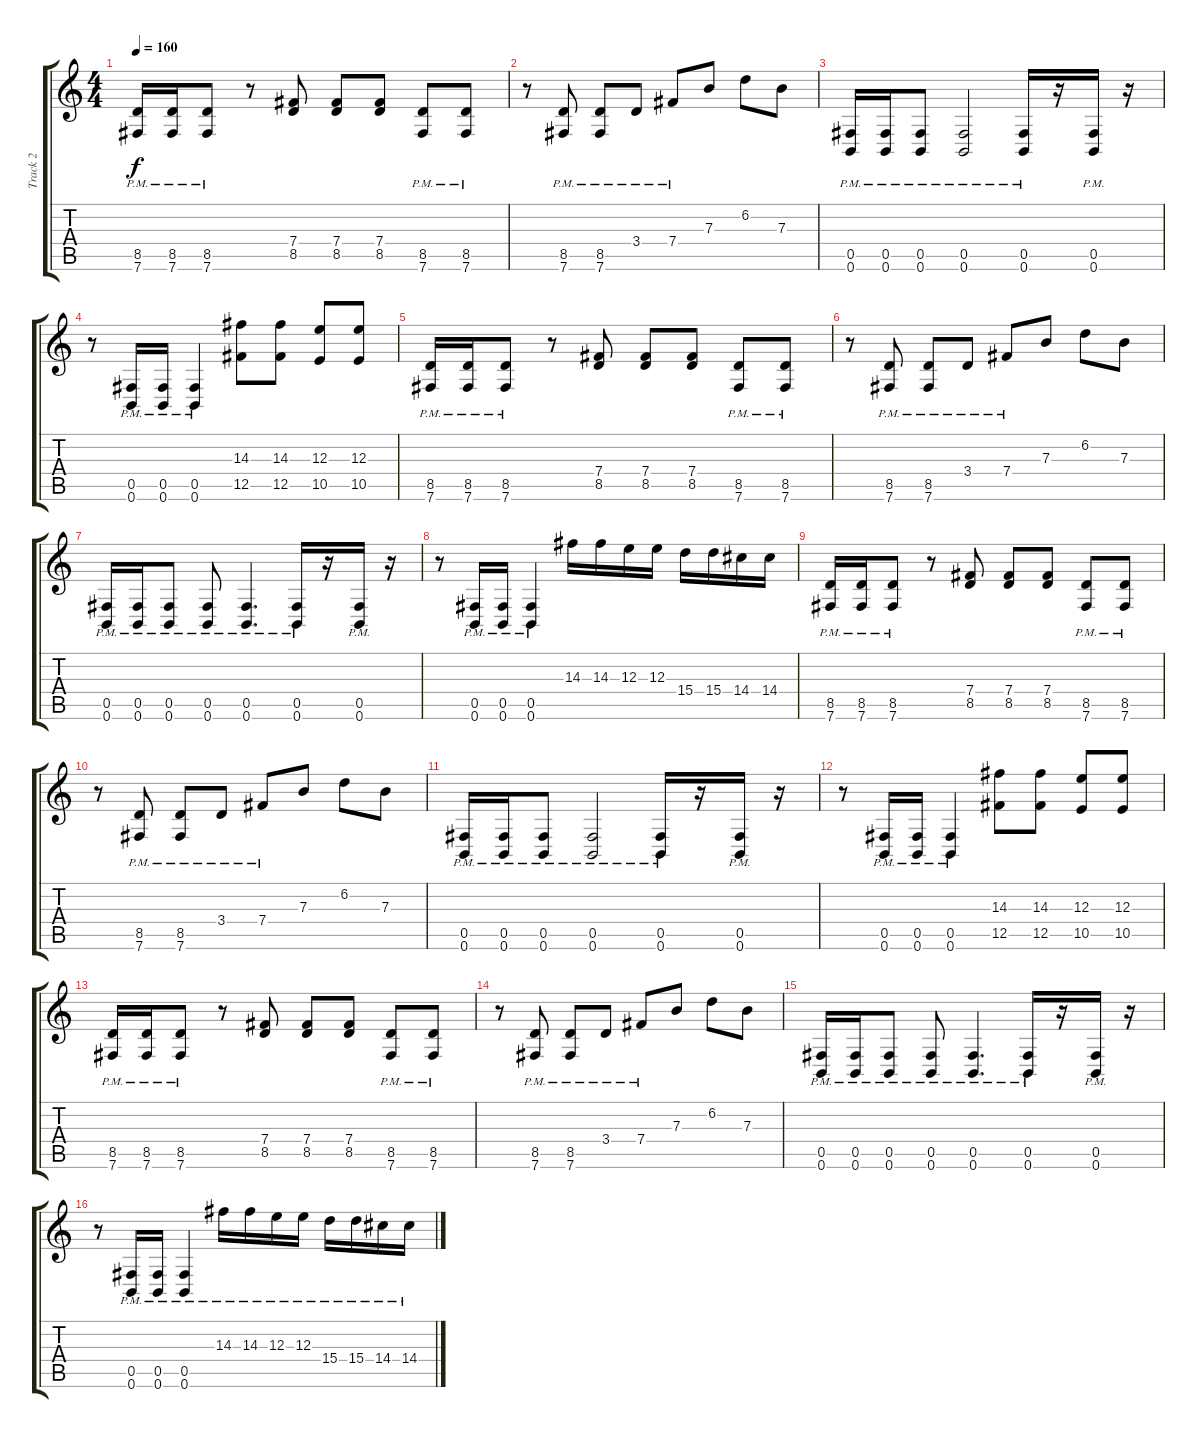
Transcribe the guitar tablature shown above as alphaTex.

\track ("Track 2" "Track 2") {instrument distortionguitar}
\staff {score tabs}
\tuning (Db4 Ab3 E3 B2 Gb2 B1) {hide}
\ts (4 4)
\tempo 160
\clef g2
\ks c
(8.5{pm} 7.6{pm}).16{dy f} (8.5{pm} 7.6{pm}).16 (8.5{pm} 7.6{pm}).8 r.8 (7.4 8.5).8 (7.4 8.5).8 (7.4 8.5).8 (8.5{pm} 7.6{pm}).8 (8.5{pm} 7.6{pm}).8 |
r.8 (8.5{pm} 7.6{pm}).8 (8.5{pm} 7.6{pm}).8 3.4{pm}.8 7.4{pm}.8 7.3.8 6.2.8 7.3.8 |
(0.5{pm} 0.6{pm}).16 (0.5{pm} 0.6{pm}).16 (0.5{pm} 0.6{pm}).8 (0.5{pm} 0.6{pm}).2 (0.5{pm} 0.6{pm}).16 r.16 (0.5{pm} 0.6{pm}).16 r.16 |
r.8 (0.5{pm} 0.6{pm}).16 (0.5{pm} 0.6{pm}).16 (0.5{pm} 0.6{pm}).4 (14.3 12.5).8 (14.3 12.5).8 (12.3 10.5).8 (12.3 10.5).8 |
(8.5{pm} 7.6{pm}).16 (8.5{pm} 7.6{pm}).16 (8.5{pm} 7.6{pm}).8 r.8 (7.4 8.5).8 (7.4 8.5).8 (7.4 8.5).8 (8.5{pm} 7.6{pm}).8 (8.5{pm} 7.6{pm}).8 |
r.8 (8.5{pm} 7.6{pm}).8 (8.5{pm} 7.6{pm}).8 3.4{pm}.8 7.4{pm}.8 7.3.8 6.2.8 7.3.8 |
(0.5{pm} 0.6{pm}).16 (0.5{pm} 0.6{pm}).16 (0.5{pm} 0.6{pm}).8 (0.5{pm} 0.6{pm}).8 (0.5{pm} 0.6{pm}).4{d} (0.5{pm} 0.6{pm}).16 r.16 (0.5{pm} 0.6{pm}).16 r.16 |
r.8 (0.5{pm} 0.6{pm}).16 (0.5{pm} 0.6{pm}).16 (0.5{pm} 0.6{pm}).4 14.3.16 14.3.16 12.3.16 12.3.16 15.4.16 15.4.16 14.4.16 14.4.16 |
(8.5{pm} 7.6{pm}).16 (8.5{pm} 7.6{pm}).16 (8.5{pm} 7.6{pm}).8 r.8 (7.4 8.5).8 (7.4 8.5).8 (7.4 8.5).8 (8.5{pm} 7.6{pm}).8 (8.5{pm} 7.6{pm}).8 |
r.8 (8.5{pm} 7.6{pm}).8 (8.5{pm} 7.6{pm}).8 3.4{pm}.8 7.4{pm}.8 7.3.8 6.2.8 7.3.8 |
(0.5{pm} 0.6{pm}).16 (0.5{pm} 0.6{pm}).16 (0.5{pm} 0.6{pm}).8 (0.5{pm} 0.6{pm}).2 (0.5{pm} 0.6{pm}).16 r.16 (0.5{pm} 0.6{pm}).16 r.16 |
r.8 (0.5{pm} 0.6{pm}).16 (0.5{pm} 0.6{pm}).16 (0.5{pm} 0.6{pm}).4 (14.3 12.5).8 (14.3 12.5).8 (12.3 10.5).8 (12.3 10.5).8 |
(8.5{pm} 7.6{pm}).16 (8.5{pm} 7.6{pm}).16 (8.5{pm} 7.6{pm}).8 r.8 (7.4 8.5).8 (7.4 8.5).8 (7.4 8.5).8 (8.5{pm} 7.6{pm}).8 (8.5{pm} 7.6{pm}).8 |
r.8 (8.5{pm} 7.6{pm}).8 (8.5{pm} 7.6{pm}).8 3.4{pm}.8 7.4{pm}.8 7.3.8 6.2.8 7.3.8 |
(0.5{pm} 0.6{pm}).16 (0.5{pm} 0.6{pm}).16 (0.5{pm} 0.6{pm}).8 (0.5{pm} 0.6{pm}).8 (0.5{pm} 0.6{pm}).4{d} (0.5{pm} 0.6{pm}).16 r.16 (0.5{pm} 0.6{pm}).16 r.16 |
r.8 (0.5{pm} 0.6{pm}).16 (0.5{pm} 0.6{pm}).16 (0.5{pm} 0.6{pm}).4 14.3{pm}.16 14.3{pm}.16 12.3{pm}.16 12.3{pm}.16 15.4{pm}.16 15.4{pm}.16 14.4{pm}.16 14.4{pm}.16
